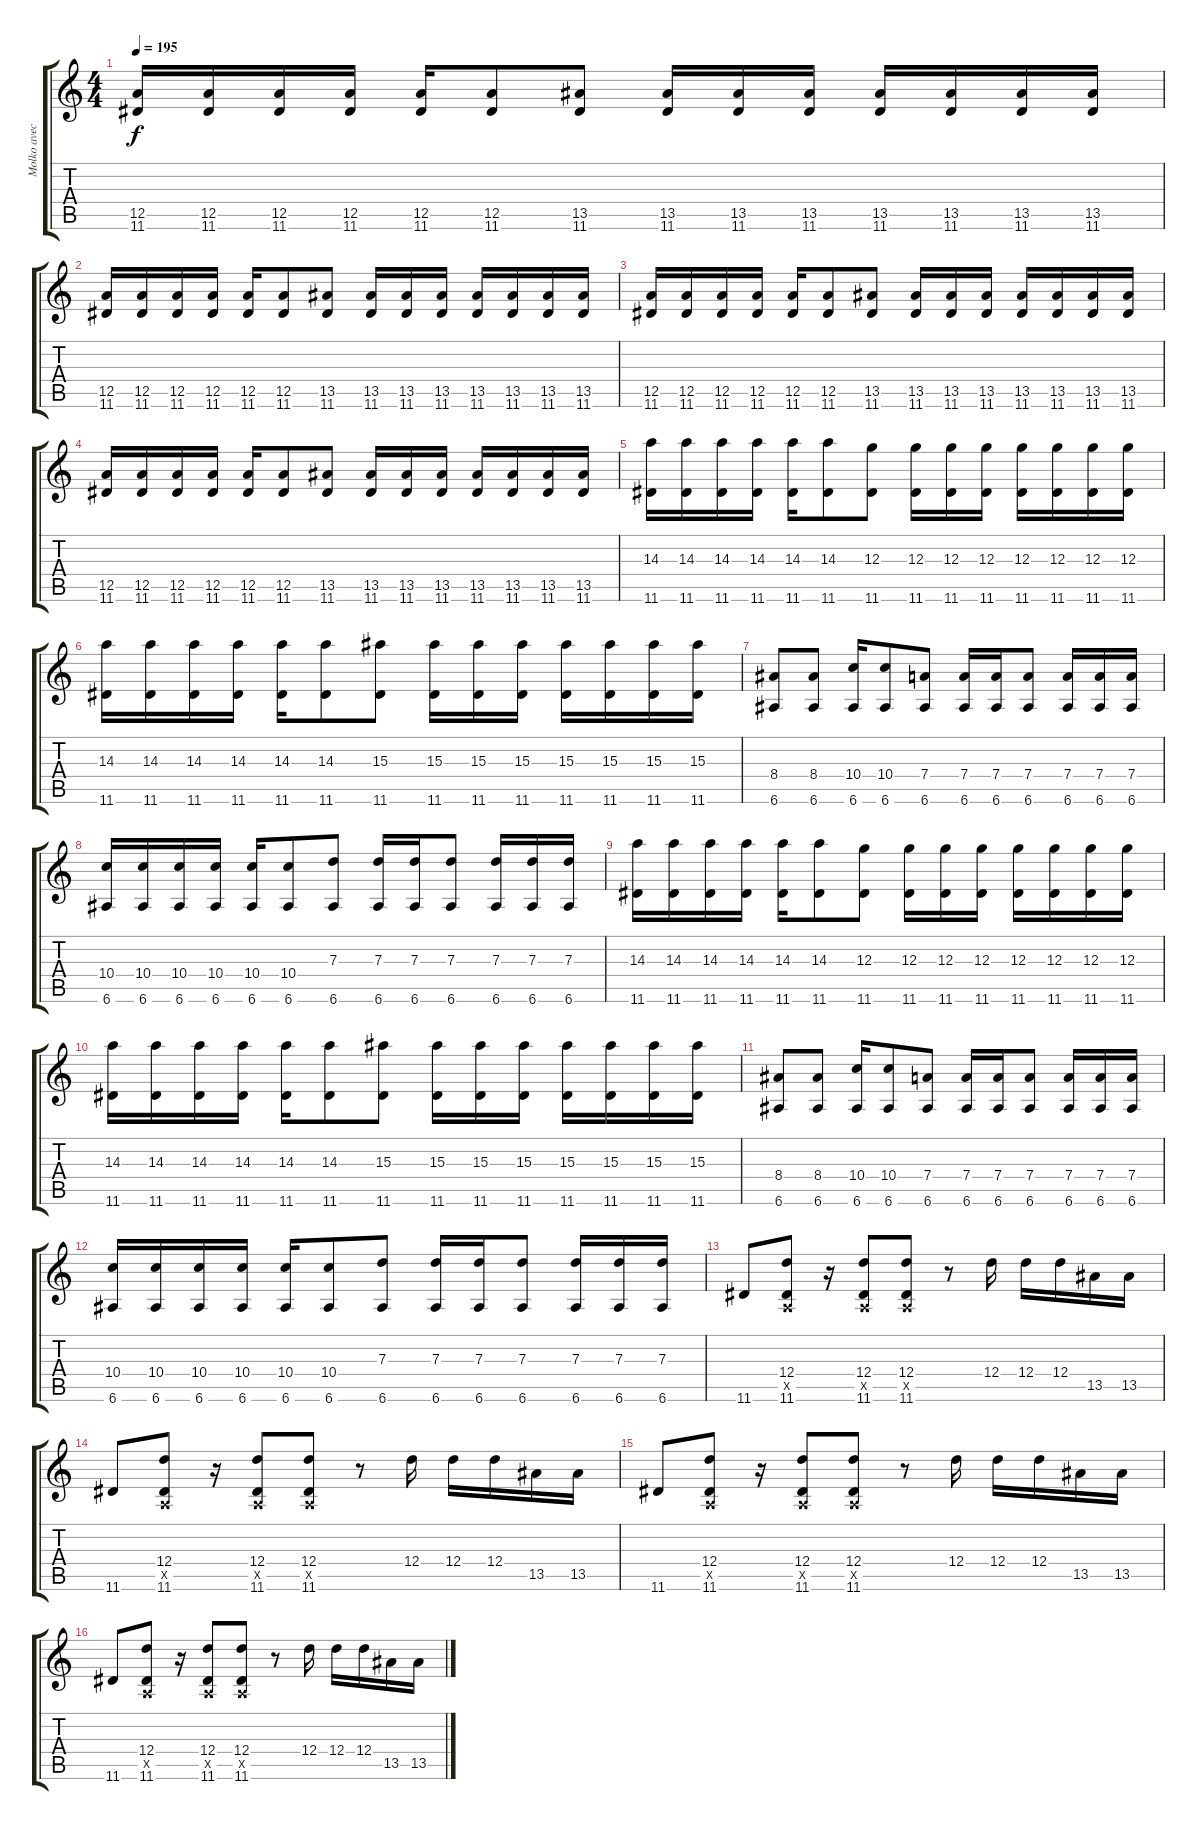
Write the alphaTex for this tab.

\track ("Molko avec une SG" "Molko avec") {instrument distortionguitar}
\staff {score tabs}
\tuning (E4 B3 G3 D3 A2 E2) {hide}
\ts (4 4)
\tempo 195
\clef g2
\ks c
(12.5 11.6).16{dy f} (12.5 11.6).16 (12.5 11.6).16 (12.5 11.6).16 (12.5 11.6).16 (12.5 11.6).8 (13.5 11.6).8 (13.5 11.6).16 (13.5 11.6).16 (13.5 11.6).16 (13.5 11.6).16 (13.5 11.6).16 (13.5 11.6).16 (13.5 11.6).16 |
(12.5 11.6).16 (12.5 11.6).16 (12.5 11.6).16 (12.5 11.6).16 (12.5 11.6).16 (12.5 11.6).8 (13.5 11.6).8 (13.5 11.6).16 (13.5 11.6).16 (13.5 11.6).16 (13.5 11.6).16 (13.5 11.6).16 (13.5 11.6).16 (13.5 11.6).16 |
(12.5 11.6).16 (12.5 11.6).16 (12.5 11.6).16 (12.5 11.6).16 (12.5 11.6).16 (12.5 11.6).8 (13.5 11.6).8 (13.5 11.6).16 (13.5 11.6).16 (13.5 11.6).16 (13.5 11.6).16 (13.5 11.6).16 (13.5 11.6).16 (13.5 11.6).16 |
(12.5 11.6).16 (12.5 11.6).16 (12.5 11.6).16 (12.5 11.6).16 (12.5 11.6).16 (12.5 11.6).8 (13.5 11.6).8 (13.5 11.6).16 (13.5 11.6).16 (13.5 11.6).16 (13.5 11.6).16 (13.5 11.6).16 (13.5 11.6).16 (13.5 11.6).16 |
(14.3 11.6).16 (14.3 11.6).16 (14.3 11.6).16 (14.3 11.6).16 (14.3 11.6).16 (14.3 11.6).8 (12.3 11.6).8 (12.3 11.6).16 (12.3 11.6).16 (12.3 11.6).16 (12.3 11.6).16 (12.3 11.6).16 (12.3 11.6).16 (12.3 11.6).16 |
(14.3 11.6).16 (14.3 11.6).16 (14.3 11.6).16 (14.3 11.6).16 (14.3 11.6).16 (14.3 11.6).8 (15.3 11.6).8 (15.3 11.6).16 (15.3 11.6).16 (15.3 11.6).16 (15.3 11.6).16 (15.3 11.6).16 (15.3 11.6).16 (15.3 11.6).16 |
(8.4 6.6).8 (8.4 6.6).8 (10.4 6.6).16 (10.4 6.6).8 (7.4 6.6).8 (7.4 6.6).16 (7.4 6.6).16 (7.4 6.6).8 (7.4 6.6).16 (7.4 6.6).16 (7.4 6.6).16 |
(10.4 6.6).16 (10.4 6.6).16 (10.4 6.6).16 (10.4 6.6).16 (10.4 6.6).16 (10.4 6.6).8 (7.3 6.6).8 (7.3 6.6).16 (7.3 6.6).16 (7.3 6.6).8 (7.3 6.6).16 (7.3 6.6).16 (7.3 6.6).16 |
(14.3 11.6).16 (14.3 11.6).16 (14.3 11.6).16 (14.3 11.6).16 (14.3 11.6).16 (14.3 11.6).8 (12.3 11.6).8 (12.3 11.6).16 (12.3 11.6).16 (12.3 11.6).16 (12.3 11.6).16 (12.3 11.6).16 (12.3 11.6).16 (12.3 11.6).16 |
(14.3 11.6).16 (14.3 11.6).16 (14.3 11.6).16 (14.3 11.6).16 (14.3 11.6).16 (14.3 11.6).8 (15.3 11.6).8 (15.3 11.6).16 (15.3 11.6).16 (15.3 11.6).16 (15.3 11.6).16 (15.3 11.6).16 (15.3 11.6).16 (15.3 11.6).16 |
(8.4 6.6).8 (8.4 6.6).8 (10.4 6.6).16 (10.4 6.6).8 (7.4 6.6).8 (7.4 6.6).16 (7.4 6.6).16 (7.4 6.6).8 (7.4 6.6).16 (7.4 6.6).16 (7.4 6.6).16 |
(10.4 6.6).16 (10.4 6.6).16 (10.4 6.6).16 (10.4 6.6).16 (10.4 6.6).16 (10.4 6.6).8 (7.3 6.6).8 (7.3 6.6).16 (7.3 6.6).16 (7.3 6.6).8 (7.3 6.6).16 (7.3 6.6).16 (7.3 6.6).16 |
11.6.8 (12.4 0.5{x} 11.6).8 r.16 (12.4 0.5{x} 11.6).8 (12.4 0.5{x} 11.6).8 r.8 12.4.16 12.4.16 12.4.16 13.5.16 13.5.16 |
11.6.8 (12.4 0.5{x} 11.6).8 r.16 (12.4 0.5{x} 11.6).8 (12.4 0.5{x} 11.6).8 r.8 12.4.16 12.4.16 12.4.16 13.5.16 13.5.16 |
11.6.8 (12.4 0.5{x} 11.6).8 r.16 (12.4 0.5{x} 11.6).8 (12.4 0.5{x} 11.6).8 r.8 12.4.16 12.4.16 12.4.16 13.5.16 13.5.16 |
11.6.8 (12.4 0.5{x} 11.6).8 r.16 (12.4 0.5{x} 11.6).8 (12.4 0.5{x} 11.6).8 r.8 12.4.16 12.4.16 12.4.16 13.5.16 13.5.16
